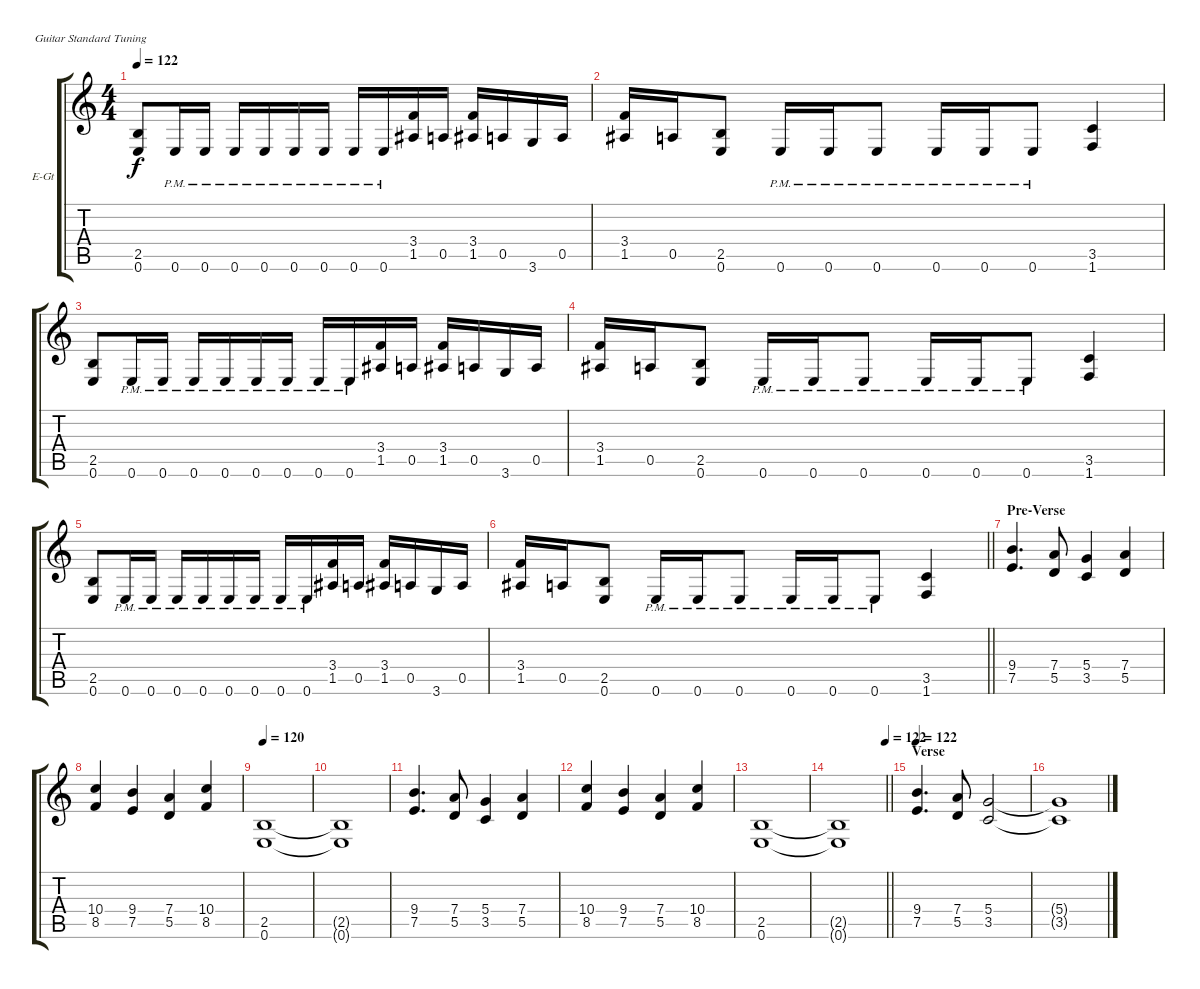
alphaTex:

\bracketExtendMode groupsimilarinstruments
\firstSystemTrackNameOrientation horizontal
\otherSystemsTrackNameOrientation horizontal
\track ("James Hetfield" "E-Gt") {instrument distortionguitar}
\staff {score tabs}
\tuning (E4 B3 G3 D3 A2 E2)
\ts (4 4)
\tempo 122
\clef g2
\ks c
(2.5 0.6).8{dy f} 0.6{pm}.16 0.6{pm}.16 0.6{pm}.16 0.6{pm}.16 0.6{pm}.16 0.6{pm}.16 0.6{pm}.16 0.6{pm}.16 (3.4 1.5).16 0.5.16 (3.4 1.5).16 0.5.16 3.6.16 0.5.16 |
(3.4 1.5).16 0.5.16 (2.5 0.6).8 0.6{pm}.16 0.6{pm}.16 0.6{pm}.8 0.6{pm}.16 0.6{pm}.16 0.6{pm}.8 (3.5 1.6).4 |
(2.5 0.6).8 0.6{pm}.16 0.6{pm}.16 0.6{pm}.16 0.6{pm}.16 0.6{pm}.16 0.6{pm}.16 0.6{pm}.16 0.6{pm}.16 (3.4 1.5).16 0.5.16 (3.4 1.5).16 0.5.16 3.6.16 0.5.16 |
(3.4 1.5).16 0.5.16 (2.5 0.6).8 0.6{pm}.16 0.6{pm}.16 0.6{pm}.8 0.6{pm}.16 0.6{pm}.16 0.6{pm}.8 (3.5 1.6).4 |
(2.5 0.6).8 0.6{pm}.16 0.6{pm}.16 0.6{pm}.16 0.6{pm}.16 0.6{pm}.16 0.6{pm}.16 0.6{pm}.16 0.6{pm}.16 (3.4 1.5).16 0.5.16 (3.4 1.5).16 0.5.16 3.6.16 0.5.16 |
\barLineRight lightlight
(3.4 1.5).16 0.5.16 (2.5 0.6).8 0.6{pm}.16 0.6{pm}.16 0.6{pm}.8 0.6{pm}.16 0.6{pm}.16 0.6{pm}.8 (3.5 1.6).4 |
\section ("" "Pre-Verse")
(9.4 7.5).4{d} (7.4 5.5).8 (5.4 3.5).4 (7.4 5.5).4 |
(10.4 8.5).4 (9.4 7.5).4 (7.4 5.5).4 (10.4 8.5).4 |
\tempo 120
(2.5 0.6).1 |
(2.5{t} 0.6{t}).1 |
(9.4 7.5).4{d} (7.4 5.5).8 (5.4 3.5).4 (7.4 5.5).4 |
(10.4 8.5).4 (9.4 7.5).4 (7.4 5.5).4 (10.4 8.5).4 |
(2.5 0.6).1 |
\tempo (122 1)
\barLineRight lightlight
(2.5{t} 0.6{t}).1 |
\section ("" "Verse")
\tempo 122
(9.4 7.5).4{d} (7.4 5.5).8 (5.4 3.5).2 |
(5.4{t} 3.5{t}).1
